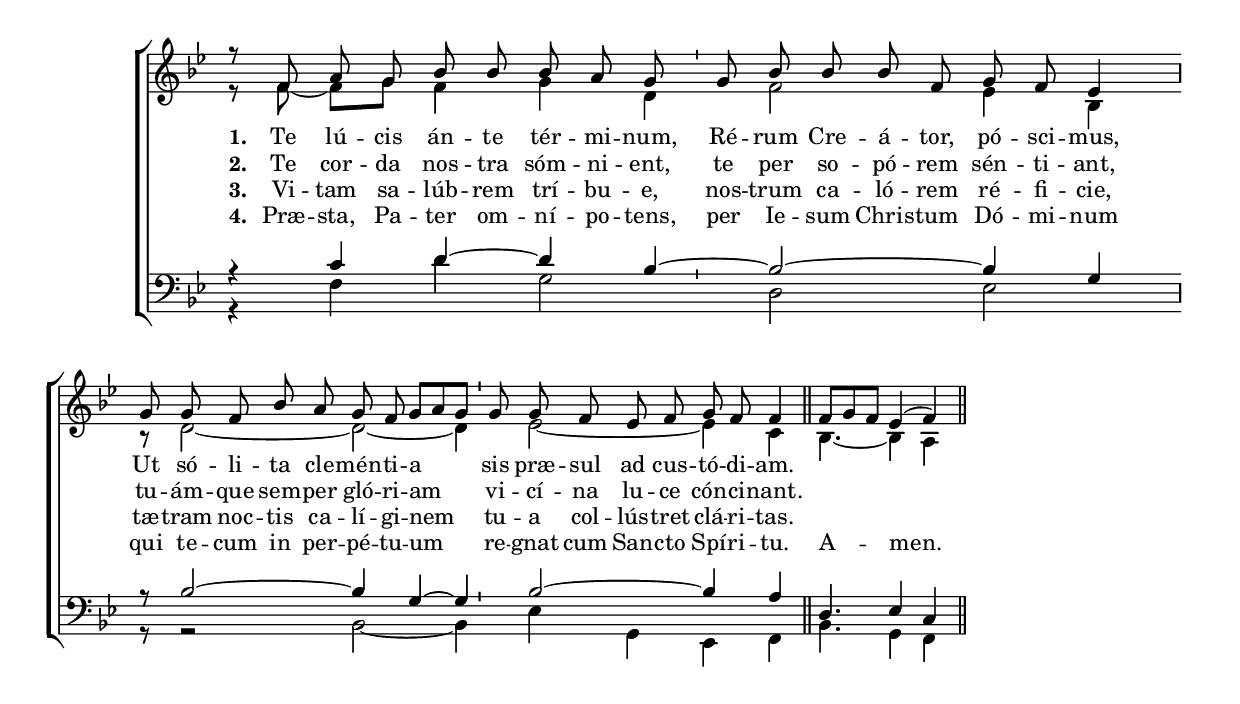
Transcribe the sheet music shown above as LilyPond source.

\version "2.24.3"
\include "comp_defs.ily"

% \include "gregorian.ly"

% \paper {
%   top-system-spacing.basic-distance = #10
%   score-system-spacing.basic-distance = #20
%   system-system-spacing.basic-distance = #20
%   last-bottom-spacing.basic-distance = #10
% }

global = {
  \key bes \major
  \cadenzaOn
  \autoBeamOff
}

\header {
  % title = "Hymn A"
}

sopMusic = \relative g' {
  r8 f8 a g bes bes bes a g \bar "'"
  g bes bes bes f g f ees4 \bar ","
  g8 g f bes a g f g[ a g] \bar "'"
  g8 g f ees f g f f4 \bar "||"
  f8[ g f] ees4( f) \bar "||"
}
sopWordsA = \lyricmode {
    \set stanza = # "1. "
    Te lú -- cis án -- te tér -- mi -- num,
    Ré -- rum Cre -- á -- tor, pó -- sci -- mus,
    Ut só -- li -- ta cle -- mén -- ti -- a
    sis præ -- sul ad cus -- tó -- di -- am.
  }
sopWordsB = \lyricmode {
  \set stanza = # "2. "
  Te cor -- da nos -- tra sóm -- ni -- ent,
  te per so -- pó -- rem sén -- ti -- ant,
  tu -- ám -- que sem -- per gló -- ri -- am
  vi -- cí -- na lu -- ce cón -- ci -- nant.
  }
sopWordsC = \lyricmode {
  \set stanza = # "3. "
  Vi -- tam sa -- lúb -- rem trí -- bu -- e,
  nos -- trum ca -- ló -- rem ré -- fi -- cie,
  tæ -- tram noc -- tis ca -- lí -- gi -- nem
  tu -- a col -- lús -- tret clá -- ri -- tas.
  }
sopWordsD = \lyricmode {
  \set stanza = # "4. "
  Præ -- sta, Pa -- ter om -- ní -- po -- tens,
  per Ie -- sum Chris -- tum Dó -- mi -- num
  qui te -- cum in per -- pé -- tu -- um
  re -- gnat cum San -- cto Spí -- ri -- tu. A -- men.
  }

altoMusic = \relative c' {
  r8 f8~ f[ g] f4 g4 d4 f2 ees4 bes4
  r8 d2~ d2~ d4 ees2~ ees4 c4 bes4.~ bes4 a
}
altoWords = \lyricmode {}

tenorMusic = \relative c' {
  r4 c4 d4~ d4 bes4~ bes2~ bes4 g4
  r8 bes2~ bes4 g4~ g4 bes2~ bes4 a4 d,4. ees4 c4
}
tenorWords = \lyricmode {}

bassMusic = \relative f {
  r4 f4 d'4 g,2 d2 ees2
  r8 r2 bes2~ bes4 ees4 g,4 ees4 f4 bes4. g4 f
}
bassWords = \lyricmode {}


\score {
  \transpose g g {
  \new ChoirStaff <<
    % \new Lyrics = "sopranos" \with {
      % this is needed for lyrics above a staff
      % \override VerticalAxisGroup.staff-affinity = #DOWN
    % }
    \new Staff = "women" \with {\omit TimeSignature} <<
      \new Voice = "sopranos" {
        \voiceOne
        << \global \sopMusic >>
      }
      \new Lyrics \lyricsto "sopranos" \sopWordsA
      \new Lyrics \lyricsto "sopranos" \sopWordsB
      \new Lyrics \lyricsto "sopranos" \sopWordsC
      \new Lyrics \lyricsto "sopranos" \sopWordsD
      \new Voice = "altos" {
        \voiceTwo
        << \global \altoMusic >>
      }
    >>
    \new Lyrics = "altos"
    \new Lyrics = "tenors" \with {
      % this is needed for lyrics above a staff
      % \override VerticalAxisGroup.staff-affinity = #DOWN
    }
    \new Staff = "men" \with {\omit TimeSignature} <<
      \clef bass
      \new Voice = "tenors" {
        \voiceOne
        << \global \tenorMusic >>
      }
      \new Voice = "basses" {
        \voiceTwo << \global \bassMusic >>
      }
    >>
    % \new Lyrics = "basses"
    % \context Lyrics = "sopranos" \lyricsto "sopranos" \sopWords
    % \context Lyrics = "altos" \lyricsto "altos" \altoWords
    % \context Lyrics = "tenors" \lyricsto "tenors" \tenorWords
    % \context Lyrics = "basses" \lyricsto "basses" \bassWords
  >>
}
  }